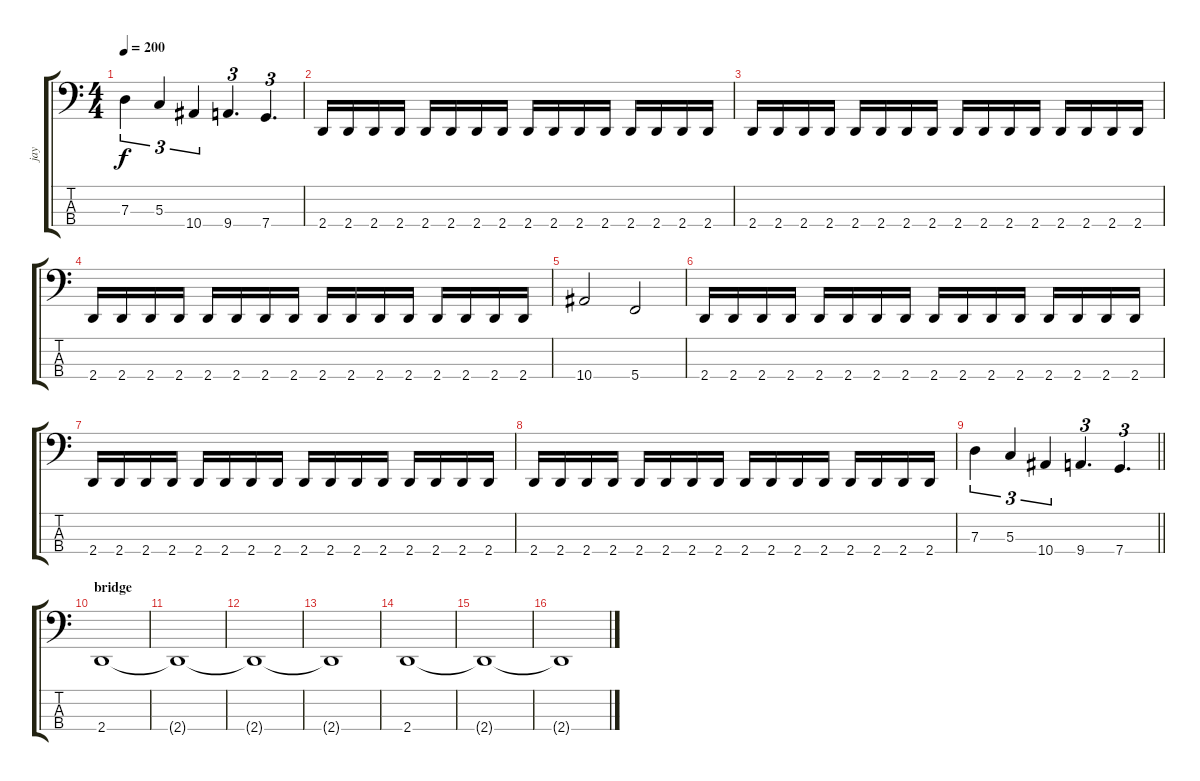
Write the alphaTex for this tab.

\track ("jay" "jay") {instrument electricbassfinger}
\staff {score tabs}
\tuning (F2 C2 G1 C1) {hide}
\ts (4 4)
\tempo 200
\clef f4
\ks c
7.3.4{tu (3 2) dy f} 5.3.4{tu (3 2)} 10.4.4{tu (3 2)} 9.4.4{d tu (3 2)} 7.4.4{d tu (3 2)} |
2.4.16 2.4.16 2.4.16 2.4.16 2.4.16 2.4.16 2.4.16 2.4.16 2.4.16 2.4.16 2.4.16 2.4.16 2.4.16 2.4.16 2.4.16 2.4.16 |
2.4.16 2.4.16 2.4.16 2.4.16 2.4.16 2.4.16 2.4.16 2.4.16 2.4.16 2.4.16 2.4.16 2.4.16 2.4.16 2.4.16 2.4.16 2.4.16 |
2.4.16 2.4.16 2.4.16 2.4.16 2.4.16 2.4.16 2.4.16 2.4.16 2.4.16 2.4.16 2.4.16 2.4.16 2.4.16 2.4.16 2.4.16 2.4.16 |
10.4.2 5.4.2 |
2.4.16 2.4.16 2.4.16 2.4.16 2.4.16 2.4.16 2.4.16 2.4.16 2.4.16 2.4.16 2.4.16 2.4.16 2.4.16 2.4.16 2.4.16 2.4.16 |
2.4.16 2.4.16 2.4.16 2.4.16 2.4.16 2.4.16 2.4.16 2.4.16 2.4.16 2.4.16 2.4.16 2.4.16 2.4.16 2.4.16 2.4.16 2.4.16 |
2.4.16 2.4.16 2.4.16 2.4.16 2.4.16 2.4.16 2.4.16 2.4.16 2.4.16 2.4.16 2.4.16 2.4.16 2.4.16 2.4.16 2.4.16 2.4.16 |
\barLineRight lightlight
7.3.4{tu (3 2)} 5.3.4{tu (3 2)} 10.4.4{tu (3 2)} 9.4.4{d tu (3 2)} 7.4.4{d tu (3 2)} |
\section ("" "bridge")
2.4.1 |
2.4{t}.1 |
2.4{t}.1 |
2.4{t}.1 |
2.4.1 |
2.4{t}.1 |
2.4{t}.1
